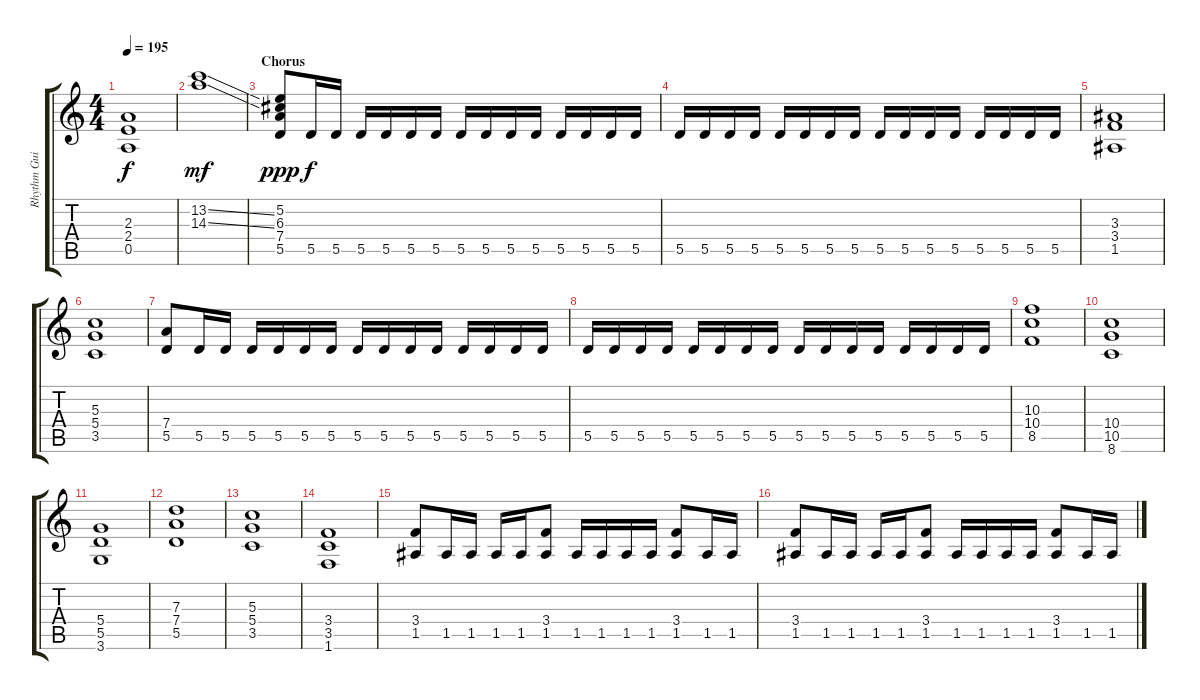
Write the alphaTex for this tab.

\track ("Rhythm Guitar 1" "Rhythm Gui") {instrument distortionguitar}
\staff {score tabs}
\tuning (E4 B3 G3 D3 A2 E2) {hide}
\ts (4 4)
\tempo 195
\clef g2
\ks c
(2.3 2.4 0.5).1{dy f} |
(13.2{ss} 14.3{ss}).1{dy mf} |
\section ("" "Chorus")
(5.2 6.3 7.4 5.5).8{dy ppp} 5.5.16{dy f} 5.5.16 5.5.16 5.5.16 5.5.16 5.5.16 5.5.16 5.5.16 5.5.16 5.5.16 5.5.16 5.5.16 5.5.16 5.5.16 |
5.5.16 5.5.16 5.5.16 5.5.16 5.5.16 5.5.16 5.5.16 5.5.16 5.5.16 5.5.16 5.5.16 5.5.16 5.5.16 5.5.16 5.5.16 5.5.16 |
(3.3 3.4 1.5).1 |
(5.3 5.4 3.5).1 |
(7.4 5.5).8 5.5.16 5.5.16 5.5.16 5.5.16 5.5.16 5.5.16 5.5.16 5.5.16 5.5.16 5.5.16 5.5.16 5.5.16 5.5.16 5.5.16 |
5.5.16 5.5.16 5.5.16 5.5.16 5.5.16 5.5.16 5.5.16 5.5.16 5.5.16 5.5.16 5.5.16 5.5.16 5.5.16 5.5.16 5.5.16 5.5.16 |
(10.3 10.4 8.5).1 |
(10.4 10.5 8.6).1 |
(5.4 5.5 3.6).1 |
(7.3 7.4 5.5).1 |
(5.3 5.4 3.5).1 |
(3.4 3.5 1.6).1 |
(3.4 1.5).8 1.5.16 1.5.16 1.5.16 1.5.16 (3.4 1.5).8 1.5.16 1.5.16 1.5.16 1.5.16 (3.4 1.5).8 1.5.16 1.5.16 |
(3.4 1.5).8 1.5.16 1.5.16 1.5.16 1.5.16 (3.4 1.5).8 1.5.16 1.5.16 1.5.16 1.5.16 (3.4 1.5).8 1.5.16 1.5.16
